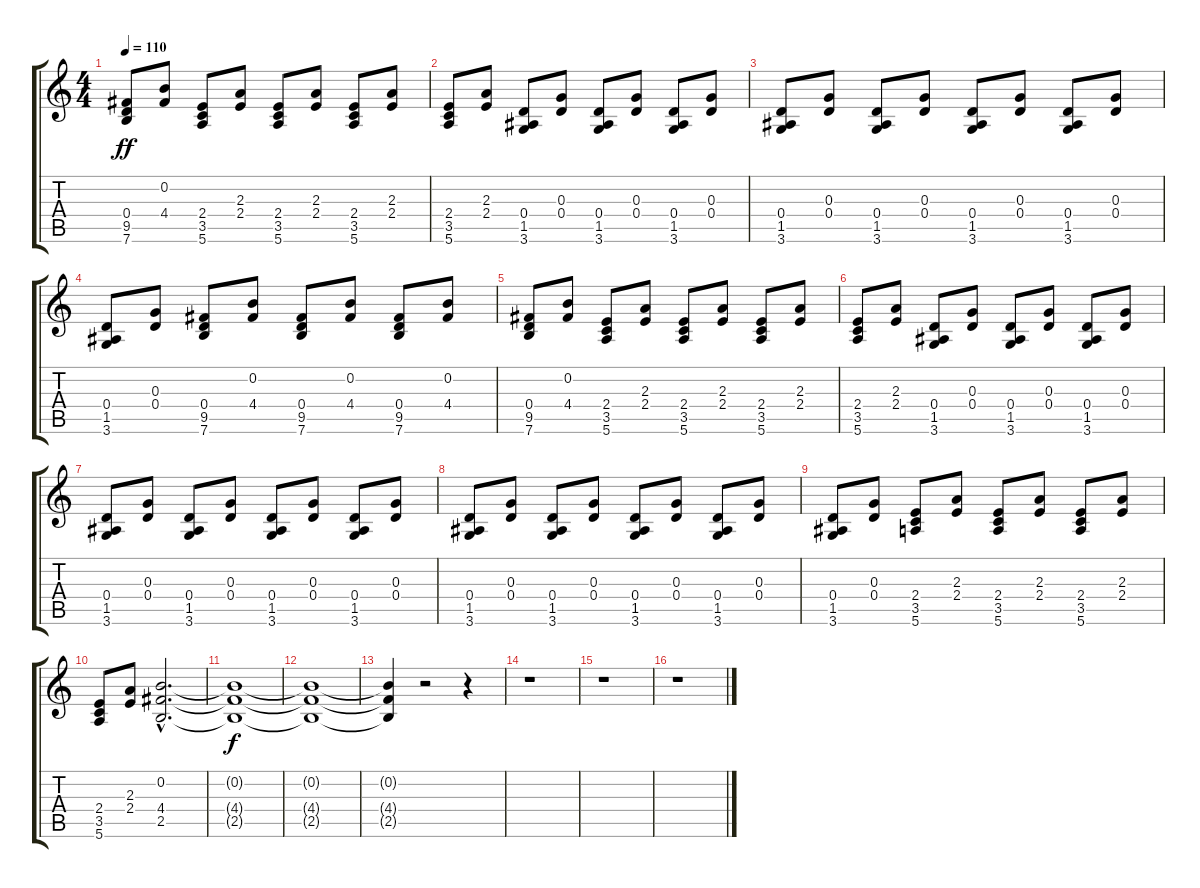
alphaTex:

\track "" {instrument electricbassfinger}
\staff {score tabs}
\tuning (E4 B3 G3 D3 A2 E2) {hide}
\ts (4 4)
\tempo 110
\clef g2
\ks c
(0.4 9.5 7.6).8{dy ff} (0.2 4.4).8 (2.4 3.5 5.6).8 (2.3 2.4).8 (2.4 3.5 5.6).8 (2.3 2.4).8 (2.4 3.5 5.6).8 (2.3 2.4).8 |
(2.4 3.5 5.6).8 (2.3 2.4).8 (0.4 1.5 3.6).8 (0.3 0.4).8 (0.4 1.5 3.6).8 (0.3 0.4).8 (0.4 1.5 3.6).8 (0.3 0.4).8 |
(0.4 1.5 3.6).8 (0.3 0.4).8 (0.4 1.5 3.6).8 (0.3 0.4).8 (0.4 1.5 3.6).8 (0.3 0.4).8 (0.4 1.5 3.6).8 (0.3 0.4).8 |
(0.4 1.5 3.6).8 (0.3 0.4).8 (0.4 9.5 7.6).8 (0.2 4.4).8 (0.4 9.5 7.6).8 (0.2 4.4).8 (0.4 9.5 7.6).8 (0.2 4.4).8 |
(0.4 9.5 7.6).8 (0.2 4.4).8 (2.4 3.5 5.6).8 (2.3 2.4).8 (2.4 3.5 5.6).8 (2.3 2.4).8 (2.4 3.5 5.6).8 (2.3 2.4).8 |
(2.4 3.5 5.6).8 (2.3 2.4).8 (0.4 1.5 3.6).8 (0.3 0.4).8 (0.4 1.5 3.6).8 (0.3 0.4).8 (0.4 1.5 3.6).8 (0.3 0.4).8 |
(0.4 1.5 3.6).8 (0.3 0.4).8 (0.4 1.5 3.6).8 (0.3 0.4).8 (0.4 1.5 3.6).8 (0.3 0.4).8 (0.4 1.5 3.6).8 (0.3 0.4).8 |
(0.4 1.5 3.6).8 (0.3 0.4).8 (0.4 1.5 3.6).8 (0.3 0.4).8 (0.4 1.5 3.6).8 (0.3 0.4).8 (0.4 1.5 3.6).8 (0.3 0.4).8 |
(0.4 1.5 3.6).8 (0.3 0.4).8 (2.4 3.5 5.6).8 (2.3 2.4).8 (2.4 3.5 5.6).8 (2.3 2.4).8 (2.4 3.5 5.6).8 (2.3 2.4).8 |
(2.4 3.5 5.6).8 (2.3 2.4).8 (0.2{hac} 4.4{hac} 2.5{hac}).2{d} |
(0.2{t} 4.4{t} 2.5{t}).1{dy f} |
(0.2{t} 4.4{t} 2.5{t}).1 |
(0.2{t} 4.4{t} 2.5{t}).4 r.2 r.4 |
r.1 |
r.1 |
r.1
